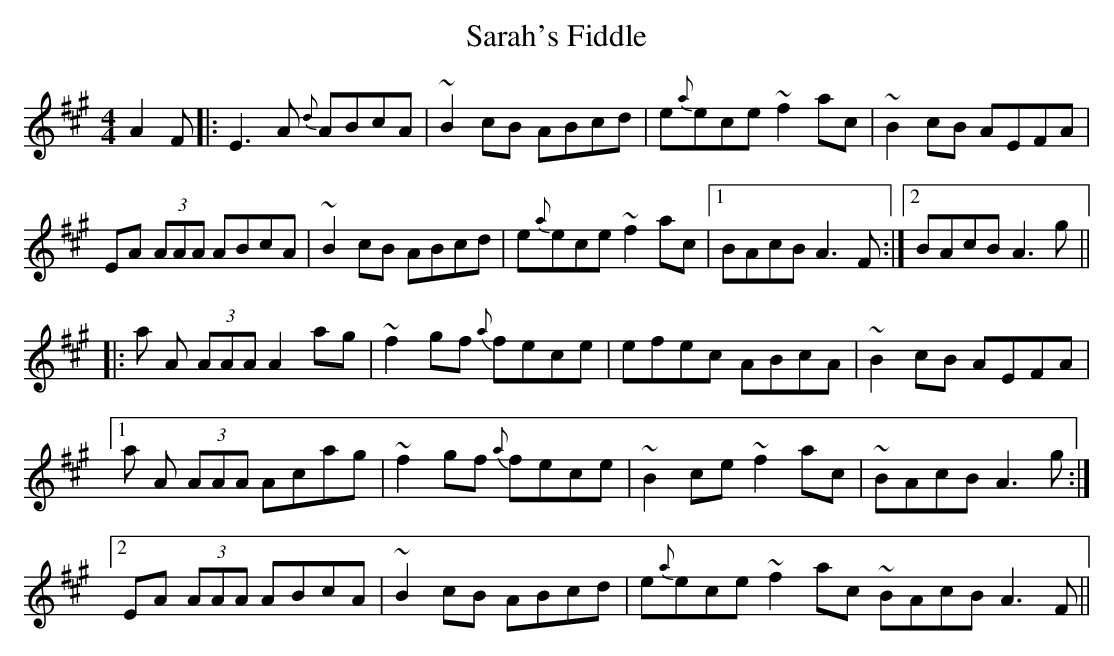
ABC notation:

X:1
T: Sarah's Fiddle
M: 4/4
L: 1/8
K: Amaj
A2F|:E3A {d}ABcA|~B2cB ABcd|e{a}ece ~f2ac|~B2cB AEFA|
EA (3AAA ABcA|~B2cB ABcd|e{a}ece ~f2ac|1 BAcB A3 F:|2 BAcB A3g ||
|: a A (3AAA A2ag|~f2gf {a}fece|efec ABcA|~B2cB AEFA|
[1 a A (3AAA Acag|~f2gf {a}fece|~B2ce ~f2ac|~BAcB A3g :|
[2 EA (3AAA ABcA | ~B2cB ABcd | e{a}ece ~f2ac ~ BAcB A3F||
